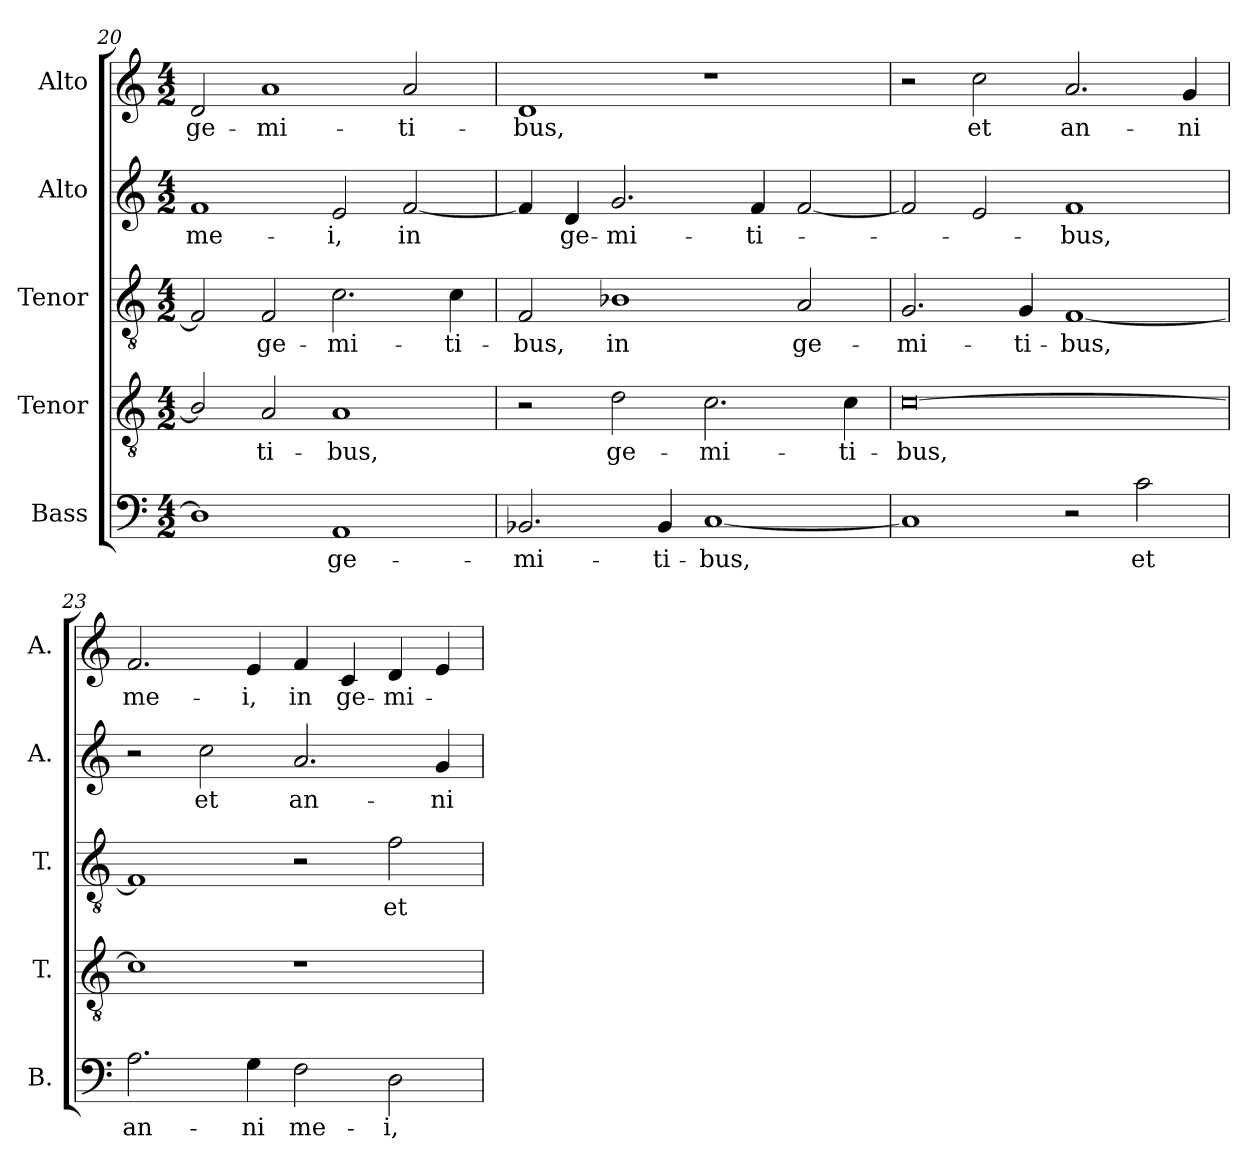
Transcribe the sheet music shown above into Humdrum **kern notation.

**kern	**text	**kern	**text	**kern	**text	**kern	**text	**kern	**text
*part5	*part5	*part4	*part4	*part3	*part3	*part2	*part2	*part1	*part1
*staff5	*staff5	*staff4	*staff4	*staff3	*staff3	*staff2	*staff2	*staff1	*staff1
*I"Bass	*	*I"Tenor	*	*I"Tenor	*	*I"Alto	*	*I"Alto	*
*I'B.	*	*I'T.	*	*I'T.	*	*I'A.	*	*I'A.	*
*clefF4	*	*clefGv2	*	*clefGv2	*	*clefG2	*	*clefG2	*
*	*	*ITrd7c12	*	*ITrd7c12	*	*	*	*	*
*k[]	*	*k[]	*	*k[]	*	*k[]	*	*k[]	*
*C:	*	*C:	*	*C:	*	*C:	*	*C:	*
*M4/2	*	*M4/2	*	*M4/2	*	*M4/2	*	*M4/2	*
=20	=20	=20	=20	=20	=20	=20	=20	=20	=20
!	!	!	!	!	!	!	!LO:LY:b:color=#000000	!	!
!	!	!	!	!	!	!	!	!	!LO:LY:b:color=#000000
1Di]	.	2BB-i/]	.	2FFi/]	.	1fi	me-	2di/	ge-
!	!	!	!LO:LY:b:color=#000000	!	!	!	!	!	!
!	!	!	!	!	!LO:LY:b:color=#000000	!	!	!	!
!	!	!	!	!	!	!	!	!	!LO:LY:b:color=#000000
.	.	2AAi/	-ti-	2FFi/	ge-	.	.	1ai	-mi-
!	!LO:LY:b:color=#000000	!	!	!	!	!	!	!	!
!	!	!	!LO:LY:b:color=#000000	!	!	!	!	!	!
!	!	!	!	!	!LO:LY:b:color=#000000	!	!	!	!
!	!	!	!	!	!	!	!LO:LY:b:color=#000000	!	!
1AAi	ge-	1AAi	-bus,	2.Ci\	-mi-	2ei/	-i,	.	.
!	!	!	!	!	!	!	!LO:LY:b:color=#000000	!	!
!	!	!	!	!	!	!	!	!	!LO:LY:b:color=#000000
.	.	.	.	.	.	[2fi/	in	2ai/	-ti-
!	!	!	!	!	!LO:LY:b:color=#000000	!	!	!	!
.	.	.	.	4Ci\	-ti-	.	.	.	.
!!LO:LB:g=z
=21	=21	=21	=21	=21	=21	=21	=21	=21	=21
!	!LO:LY:b:color=#000000	!	!	!	!	!	!	!	!
!	!	!	!	!	!LO:LY:b:color=#000000	!	!	!	!
!	!	!	!	!	!	!	!	!	!LO:LY:b:color=#000000
2.BB-Xi/	-mi-	2r	.	2FFi/	-bus,	4fi/]	.	1di	-bus,
!	!	!	!	!	!	!	!LO:LY:b:color=#000000	!	!
.	.	.	.	.	.	4di/	ge-	.	.
!	!	!	!LO:LY:b:color=#000000	!	!	!	!	!	!
!	!	!	!	!	!LO:LY:b:color=#000000	!	!	!	!
!	!	!	!	!	!	!	!LO:LY:b:color=#000000	!	!
.	.	2Di\	ge-	1BB-Xi	in	2.gi/	-mi-	.	.
!	!LO:LY:b:color=#000000	!	!	!	!	!	!	!	!
4BB-i/	-ti-	.	.	.	.	.	.	.	.
!	!LO:LY:b:color=#000000	!	!	!	!	!	!	!	!
!	!	!	!LO:LY:b:color=#000000	!	!	!	!	!	!
[1Ci	-bus,	2.Ci\	-mi-	.	.	.	.	1r	.
!	!	!	!	!	!	!	!LO:LY:b:color=#000000	!	!
.	.	.	.	.	.	4fi/	-ti-	.	.
!	!	!	!	!	!LO:LY:b:color=#000000	!	!	!	!
.	.	.	.	2AAi/	ge-	[2fi/	.	.	.
!	!	!	!LO:LY:b:color=#000000	!	!	!	!	!	!
.	.	4Ci\	-ti-	.	.	.	.	.	.
=22	=22	=22	=22	=22	=22	=22	=22	=22	=22
!	!	!	!LO:LY:b:color=#000000	!	!	!	!	!	!
!	!	!	!	!	!LO:LY:b:color=#000000	!	!	!	!
1Ci]	.	[0Ci	-bus,	2.GGi/	-mi-	2fi/]	.	2r	.
!	!	!	!	!	!	!	!	!	!LO:LY:b:color=#000000
.	.	.	.	.	.	2ei/	.	2cci\	et
!	!	!	!	!	!LO:LY:b:color=#000000	!	!	!	!
.	.	.	.	4GGi/	-ti-	.	.	.	.
!	!	!	!	!	!LO:LY:b:color=#000000	!	!	!	!
!	!	!	!	!	!	!	!LO:LY:b:color=#000000	!	!
!	!	!	!	!	!	!	!	!	!LO:LY:b:color=#000000
2r	.	.	.	[1FFi	-bus,	1fi	-bus,	2.ai/	an-
!	!LO:LY:b:color=#000000	!	!	!	!	!	!	!	!
2ci\	et	.	.	.	.	.	.	.	.
!	!	!	!	!	!	!	!	!	!LO:LY:b:color=#000000
.	.	.	.	.	.	.	.	4gi/	-ni
=23	=23	=23	=23	=23	=23	=23	=23	=23	=23
!	!LO:LY:b:color=#000000	!	!	!	!	!	!	!	!
!	!	!	!	!	!	!	!	!	!LO:LY:b:color=#000000
2.Ai\	an-	1Ci]	.	1FFi]	.	2r	.	2.fi/	me-
!	!	!	!	!	!	!	!LO:LY:b:color=#000000	!	!
.	.	.	.	.	.	2cci\	et	.	.
!	!LO:LY:b:color=#000000	!	!	!	!	!	!	!	!
!	!	!	!	!	!	!	!	!	!LO:LY:b:color=#000000
4Gi\	-ni	.	.	.	.	.	.	4ei/	-i,
!	!LO:LY:b:color=#000000	!	!	!	!	!	!	!	!
!	!	!	!	!	!	!	!LO:LY:b:color=#000000	!	!
!	!	!	!	!	!	!	!	!	!LO:LY:b:color=#000000
2Fi\	me-	1r	.	2r	.	2.ai/	an-	4fi/	in
!	!	!	!	!	!	!	!	!	!LO:LY:b:color=#000000
.	.	.	.	.	.	.	.	4ci/	ge-
!	!LO:LY:b:color=#000000	!	!	!	!	!	!	!	!
!	!	!	!	!	!LO:LY:b:color=#000000	!	!	!	!
!	!	!	!	!	!	!	!	!	!LO:LY:b:color=#000000
2Di\	-i,	.	.	2Fi\	et	.	.	4di/	-mi-
!	!	!	!	!	!	!	!LO:LY:b:color=#000000	!	!
.	.	.	.	.	.	4gi/	-ni	4ei/	.
=	=	=	=	=	=	=	=	=	=
*-	*-	*-	*-	*-	*-	*-	*-	*-	*-
